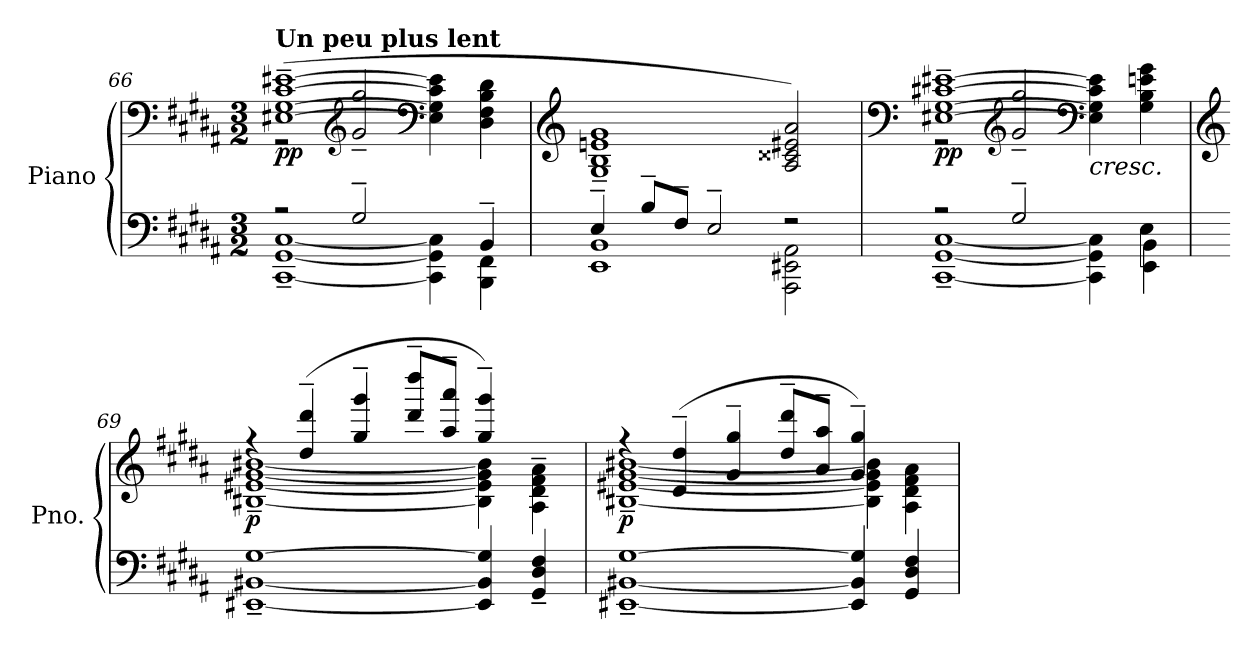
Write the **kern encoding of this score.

**kern	**kern	**dynam
*part1	*part1	*part1
*staff2	*staff1	*staff1/2
*I"Piano	*	*
*I'Pno.	*	*
*clefF4	*clefF4	*
*k[f#c#g#d#a#]	*k[f#c#g#d#a#]	*
*M3/2	*M3/2	*
=66	=66	=66
*^	*^	*
!	!	!LO:TX:a:B:t=Un peu plus lent	!	!
!	!	!	!	!LO:DY:b
2r	[1CC#~ [1GG#~ [1C#~	(>[1E#X~ [1G#~ [1c#~ [1e#X~	2r	pp
*	*	*clefG2	*	*
2G#~/	.	.	2g#/~ 2gg#/~	.
*	*	*clefF4	*	*
4CC#\] 4GG#\] 4C#\]	4ryy	4E#\] 4G#\] 4c#\] 4e#\]	2ryy	.
4BB~/	4BBB\ 4FF#\	4D#\ 4F#\ 4B\ 4d#\	.	.
*	*	*v	*v	*
=67	=67	=67	=67
*	*	*clefG2	*
4E~/	1EE 1BB	1G#~ 1B~ 1en~ 1g#~	.
8B~/L	.	.	.
8F#~/J	.	.	.
2E~/	.	.	.
2r	2AAA#\ 2EE#X\ 2AA#\	2A#/ 2c##X/ 2e#X/ 2a#/)	.
=68	=68	=68	=68
*	*	*clefF4	*
*	*	*^	*
!	!	!	!	!LO:DY:b
2r	[1CC#~ [1GG#~ [1C#~	[1E#X~ [1G#~ [1c#X~ [1e#X~	2r	pp
*	*	*clefG2	*	*
2G#~/	.	.	2g#/~ 2gg#/~	.
*	*	*clefF4	*	*
!	!	!	!	!LO:HP:b
4CC#\] 4GG#\] 4C#\]	4ryy	4E#\] 4G#\] 4c#\] 4e#\]	2ryy	<
4E\	4EE\ 4BB\	4G#\ 4B\ 4en\ 4g#\	.	.
*v	*v	*	*	*
!!LO:LB:g=z	!!
=69	=69	=69	=69
*	*clefG2	*	*
*^	*	*	*
!	!	!	!	!LO:DY:b
*v	*v	*	*	*
[1EE#X~ [1BB#X~ [1G#~	4rff	(<[1B#X~ [1e#X~ [1g#~ [1b#X~	p
.	(>4dd#/~ 4ddd#/~	.	.
.	4gg#/~ 4ggg#/~	.	.
.	8ddd#/~ 8dddd#/~L	.	.
.	8aa#/~ 8aaa#/~J	.	.
4EE#/] 4BB#/] 4G#/]	4gg#/~ 4ggg#/~)	4B#\] 4e#\] 4g#\] 4b#\]	.
4GG#/~ 4D#/~ 4F#/~)	(4A#\~ 4d#\~ 4f#\~ 4a#\~	4ryy	.
*	*v	*v	*
.	.	[
=70	=70	=70
*	*^	*
!	!	!	!LO:DY:b
[1EE#X~ [1BB#X~ [1G#~	4rff	(<[1B#X~ [1e#X~ [1g#~ [1b#X~	p
.	(>4d#/~ 4dd#/~	.	.
.	4g#/~ 4gg#/~	.	.
.	8dd#/~ 8ddd#/~L	.	.
.	8a#/~ 8aa#/~J	.	.
4EE#/] 4BB#/] 4G#/]	4g#/~ 4gg#/~)	4B#\] 4e#\] 4g#\] 4b#\]	.
4GG#/ 4D#/ 4F#/)	(4A#\ 4d#\ 4f#\ 4a#\	4ryy	.
*	*v	*v	*
=	=	=
*-	*-	*-
